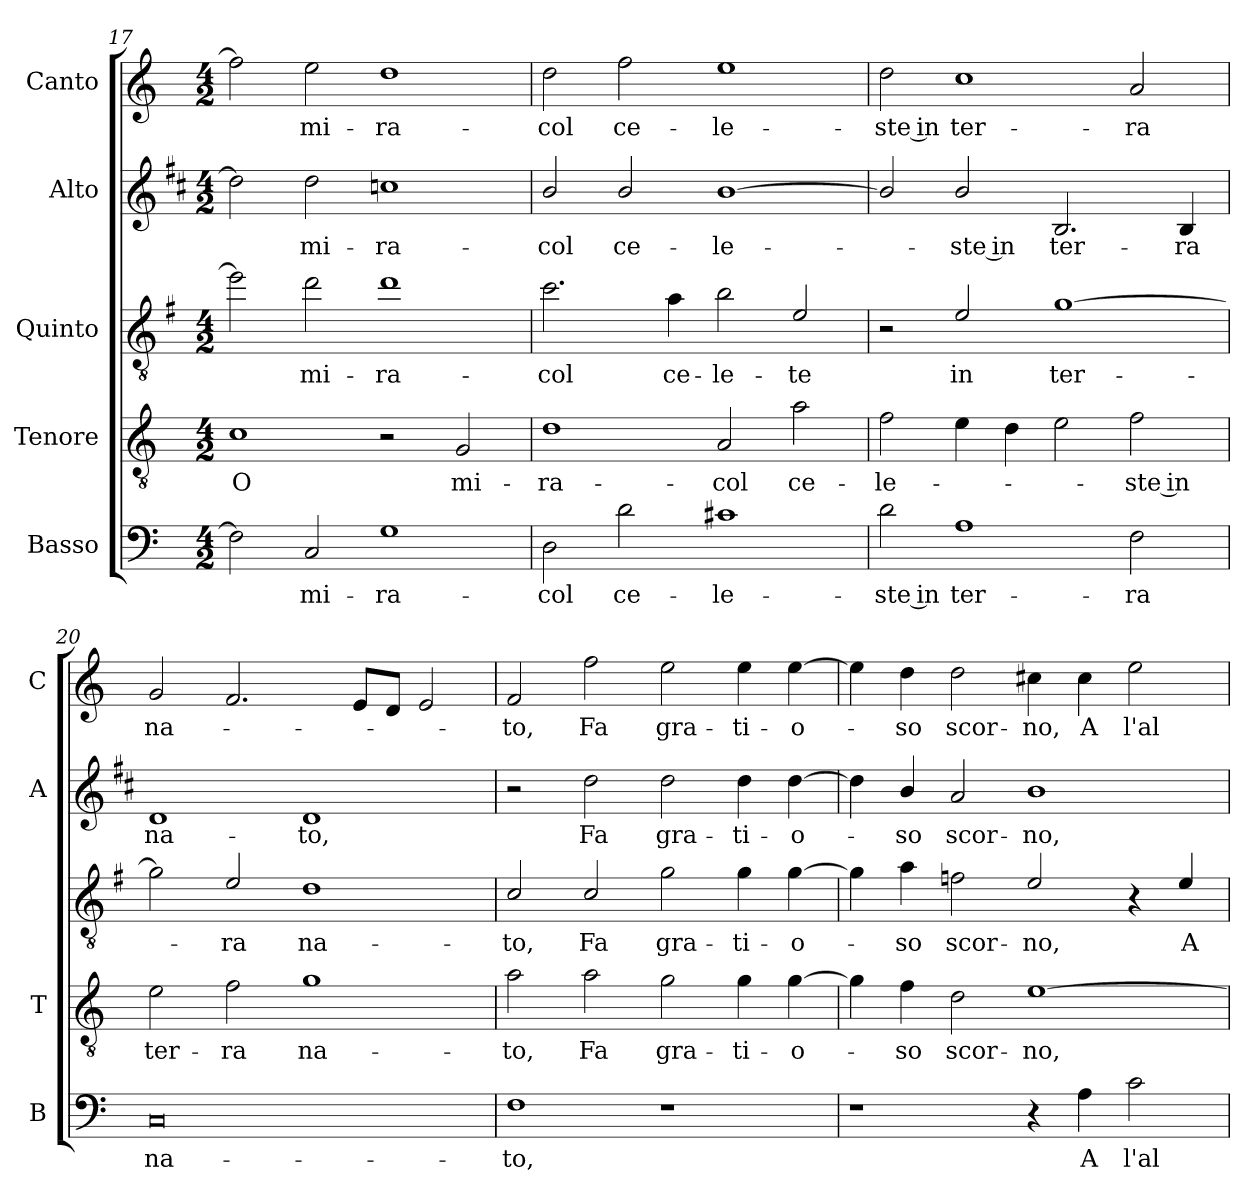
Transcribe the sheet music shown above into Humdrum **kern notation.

**kern	**text	**kern	**text	**kern	**text	**kern	**text	**kern	**text
*part5	*part5	*part4	*part4	*part3	*part3	*part2	*part2	*part1	*part1
*staff5	*staff5	*staff4	*staff4	*staff3	*staff3	*staff2	*staff2	*staff1	*staff1
*I"Basso	*	*I"Tenore	*	*I"Quinto	*	*I"Alto	*	*I"Canto	*
*I'B	*	*I'T	*	*	*	*I'A	*	*I'C	*
*clefF4	*	*clefGv2	*	*clefGv2	*	*clefG2	*	*clefG2	*
*	*	*	*	*ITrd4c7	*	*ITrd1c2	*	*	*
*k[]	*	*k[]	*	*k[]	*	*k[]	*	*k[]	*
*C:	*	*C:	*	*C:	*	*C:	*	*C:	*
*M4/2	*	*M4/2	*	*M4/2	*	*M4/2	*	*M4/2	*
=17	=17	=17	=17	=17	=17	=17	=17	=17	=17
!	!	!	!LO:LY:b	!	!	!	!	!	!
2F\]	.	1c	O	2a\]	.	2cc\]	.	2ff\]	.
!	!LO:LY:b	!	!	!	!LO:LY:b	!	!LO:LY:b	!	!LO:LY:b
2C/	mi-	.	.	2g\	mi-	2cc\	mi-	2ee\	mi-
!	!LO:LY:b	!	!	!	!LO:LY:b	!	!LO:LY:b	!	!LO:LY:b
1G	-ra-	2r	.	1g	-ra-	1b-X	-ra-	1dd	-ra-
!	!	!	!LO:LY:b	!	!	!	!	!	!
.	.	2G/	mi-	.	.	.	.	.	.
=18	=18	=18	=18	=18	=18	=18	=18	=18	=18
!	!LO:LY:b	!	!LO:LY:b	!	!LO:LY:b	!	!LO:LY:b	!	!LO:LY:b
2D\	-col	1d	-ra-	2.f\	-col	2a/	-col	2dd\	-col
!	!LO:LY:b	!	!	!	!	!	!LO:LY:b	!	!LO:LY:b
2d\	ce-	.	.	.	.	2a/	ce-	2ff\	ce-
!	!	!	!	!	!LO:LY:b	!	!	!	!
.	.	.	.	4d\	ce-	.	.	.	.
!	!LO:LY:b	!	!LO:LY:b	!	!LO:LY:b	!	!LO:LY:b	!	!LO:LY:b
1c#X	-le-	2A/	-col	2e\	-le-	[1a	-le-	1ee	-le-
!	!	!	!LO:LY:b	!	!LO:LY:b	!	!	!	!
.	.	2a\	ce-	2A/	-te	.	.	.	.
!!LO:LB:g=z
=19	=19	=19	=19	=19	=19	=19	=19	=19	=19
!	!LO:LY:b	!	!LO:LY:b	!	!	!	!	!	!LO:LY:b
2d\	-ste in	2f\	-le-	2r	.	2a/]	.	2dd\	-ste in
!	!LO:LY:b	!	!	!	!LO:LY:b	!	!LO:LY:b	!	!LO:LY:b
1A	ter-	4e\	.	2A/	in	2a/	-ste in	1cc	ter-
.	.	4d\	.	.	.	.	.	.	.
!	!	!	!	!	!LO:LY:b	!	!LO:LY:b	!	!
.	.	2e\	.	[1c	ter-	2.A/	ter-	.	.
!	!LO:LY:b	!	!LO:LY:b	!	!	!	!	!	!LO:LY:b
2F\	-ra	2f\	-ste in	.	.	.	.	2a/	-ra
!	!	!	!	!	!	!	!LO:LY:b	!	!
.	.	.	.	.	.	4A/	-ra	.	.
=20	=20	=20	=20	=20	=20	=20	=20	=20	=20
!	!LO:LY:b	!	!LO:LY:b	!	!	!	!LO:LY:b	!	!LO:LY:b
0C	na-	2e\	ter-	2c\]	.	1c	na-	2g/	na-
!	!	!	!LO:LY:b	!	!LO:LY:b	!	!	!	!
.	.	2f\	-ra	2A/	-ra	.	.	2.f/	.
!	!	!	!LO:LY:b	!	!LO:LY:b	!	!LO:LY:b	!	!
.	.	1g	na-	1G	na-	1c	-to,	.	.
.	.	.	.	.	.	.	.	8e/L	.
.	.	.	.	.	.	.	.	8d/J	.
.	.	.	.	.	.	.	.	2e/	.
=21	=21	=21	=21	=21	=21	=21	=21	=21	=21
!	!LO:LY:b	!	!LO:LY:b	!	!LO:LY:b	!	!	!	!LO:LY:b
1F	-to,	2a\	-to,	2F/	-to,	2r	.	2f/	-to,
!	!	!	!LO:LY:b	!	!LO:LY:b	!	!LO:LY:b	!	!LO:LY:b
.	.	2a\	Fa	2F/	Fa	2cc\	Fa	2ff\	Fa
!	!	!	!LO:LY:b	!	!LO:LY:b	!	!LO:LY:b	!	!LO:LY:b
1r	.	2g\	gra-	2c\	gra-	2cc\	gra-	2ee\	gra-
!	!	!	!LO:LY:b	!	!LO:LY:b	!	!LO:LY:b	!	!LO:LY:b
.	.	4g\	-ti-	4c\	-ti-	4cc\	-ti-	4ee\	-ti-
!	!	!	!LO:LY:b	!	!LO:LY:b	!	!LO:LY:b	!	!LO:LY:b
.	.	[4g\	-o-	[4c\	-o-	[4cc\	-o-	[4ee\	-o-
=22	=22	=22	=22	=22	=22	=22	=22	=22	=22
1r	.	4g\]	.	4c\]	.	4cc\]	.	4ee\]	.
!	!	!	!LO:LY:b	!	!LO:LY:b	!	!LO:LY:b	!	!LO:LY:b
.	.	4f\	-so	4d\	-so	4a/	-so	4dd\	-so
!	!	!	!LO:LY:b	!	!LO:LY:b	!	!LO:LY:b	!	!LO:LY:b
.	.	2d\	scor-	2B-X\	scor-	2g/	scor-	2dd\	scor-
!	!	!	!LO:LY:b	!	!LO:LY:b	!	!LO:LY:b	!	!LO:LY:b
4r	.	[1e	-no,	2A/	-no,	1a	-no,	4cc#X\	-no,
!	!LO:LY:b	!	!	!	!	!	!	!	!LO:LY:b
4A\	A	.	.	.	.	.	.	4cc#\	A
!	!LO:LY:b	!	!	!	!	!	!	!	!LO:LY:b
2c\	l'al-	.	.	4r	.	.	.	2ee\	l'al-
!	!	!	!	!	!LO:LY:b	!	!	!	!
.	.	.	.	4A/	A	.	.	.	.
=	=	=	=	=	=	=	=	=	=
*-	*-	*-	*-	*-	*-	*-	*-	*-	*-
